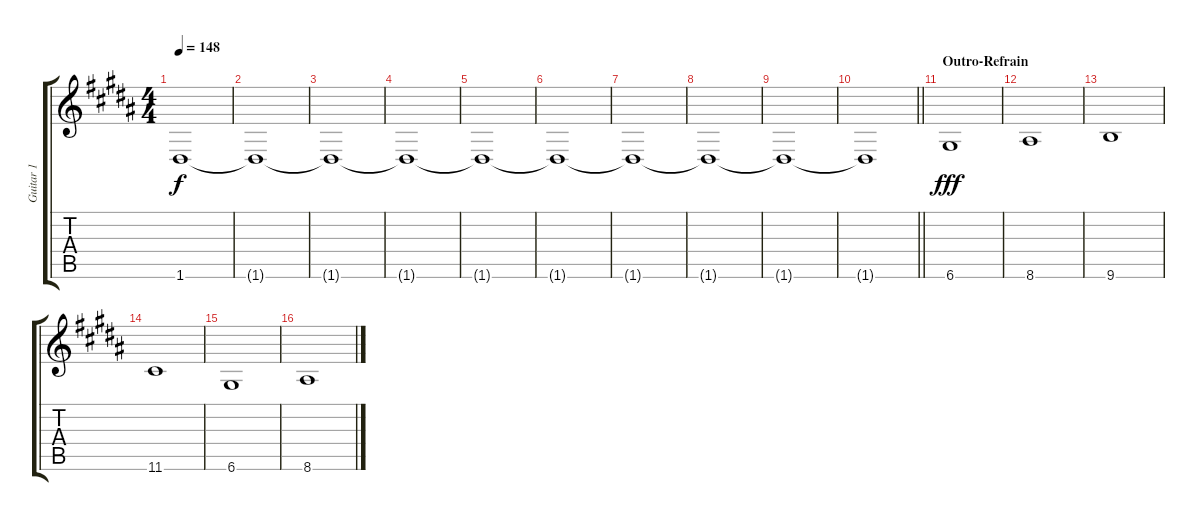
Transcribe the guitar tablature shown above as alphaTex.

\track ("Guitar 1" "Guitar 1") {instrument distortionguitar}
\staff {score tabs}
\tuning (E4 B3 G3 D3 A2 D2) {hide}
\ts (4 4)
\tempo 148
\clef g2
\ks b
1.6{t}.1{dy f} |
1.6{t}.1 |
1.6{t}.1 |
1.6{t}.1 |
1.6{t}.1 |
1.6{t}.1 |
1.6{t}.1 |
1.6{t}.1 |
1.6{t}.1 |
\barLineRight lightlight
1.6{t}.1 |
\section ("" "Outro-Refrain")
6.6.1{dy fff} |
8.6.1 |
9.6.1 |
11.6.1 |
6.6.1 |
8.6.1
